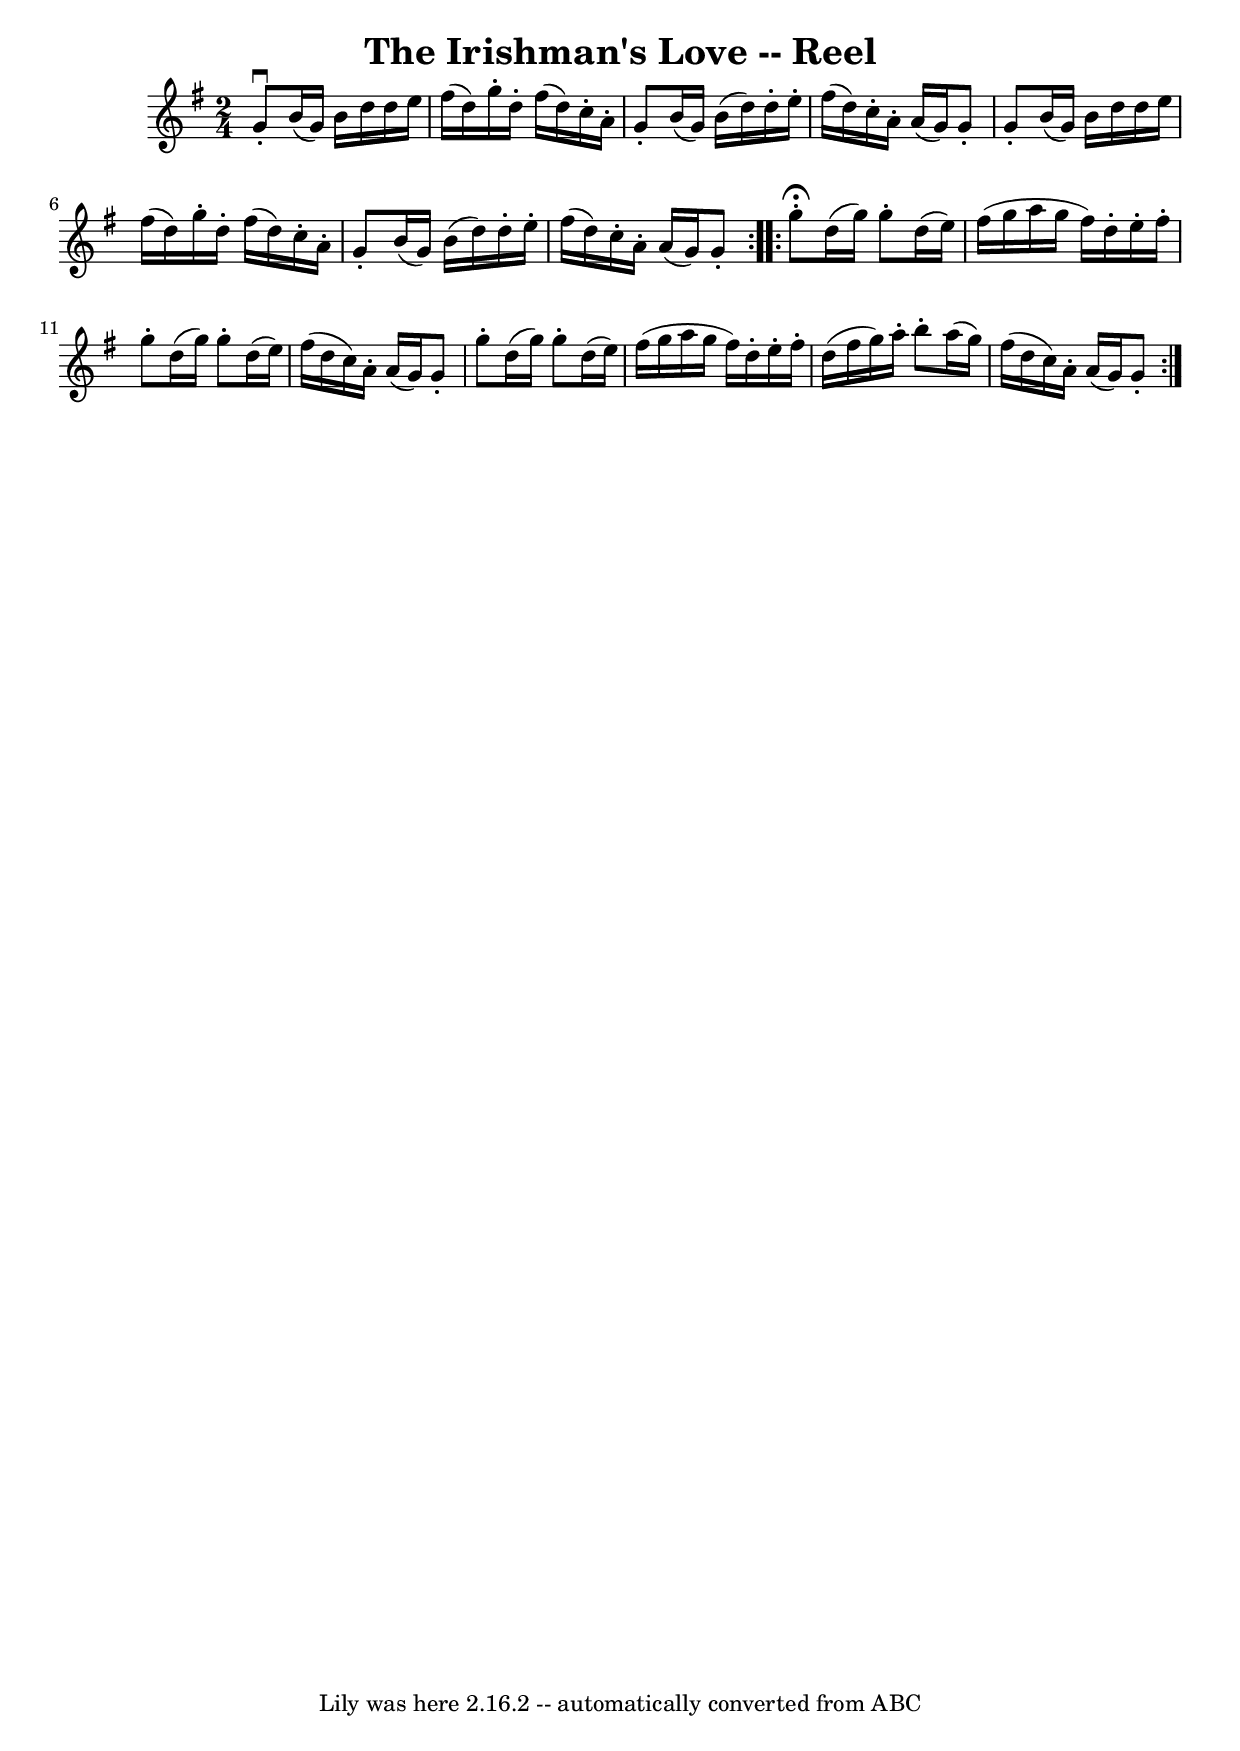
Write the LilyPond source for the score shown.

\version "2.16.2"
\include "Mammoth.ily"
\header {
  %% book = "Ryan's Mammoth Collection"
  crossRefNumber = "1"
  footnotes = "\\\\181"
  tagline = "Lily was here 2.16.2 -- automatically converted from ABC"
  title = "The Irishman's Love -- Reel"

}
voicedefault =  {



  \repeat volta 2 {

    \time 2/4 
    \key g \major
    g'8^\downbow-. b'16 (g'16) b'16 d''16   
    d''16 e''16    |
    fis''16 (d''16) g''16-. d''16-.   
    fis''16 (d''16) c''16-. a'16-.   |
    g'8-. b'16 (g'16) b'16 (d''16) d''16-. e''16-.   |
    fis''16 (d''16) c''16-. a'16-. a'16 (g'16) g'8-.   |
    g'8-.   
    b'16 (g'16) b'16 d''16 d''16 e''16    |
    fis''16 (
    d''16) g''16-. d''16-. fis''16 (d''16) c''16-. a'16-.    |
    g'8-. b'16 (g'16) b'16 (d''16) d''16-. e''16-.   |
    fis''16 (d''16) c''16-. a'16-. a'16 (g'16)  
    g'8-.   
  } 
  \repeat volta 2 {
    g''8^\fermata-. d''16 (g''16) g''8-. d''16 (e''16)   |
    fis''16 (g''16 a''16 g''16    
    fis''16) d''16-. e''16-. fis''16-.   |
    g''8-. d''16 (
    g''16) g''8-. d''16 (e''16)   |
    fis''16 (d''16    
    c''16) a'16-. a'16 (g'16) g'8-.   |
    g''8-. d''16 (g''16) g''8-. d''16 (e''16)   |
    fis''16 (g''16    
    a''16 g''16 fis''16) d''16-. e''16-. fis''16-.   |
    
    d''16 (fis''16 g''16) a''16-. b''8-. a''16 (g''16)    |
    fis''16 (d''16 c''16) a'16-. a'16 (g'16) g'8-.   
  }   

}

\score{
  <<

    \context Staff="default"
    {
      \voicedefault 
      
    }

  >>
  \layout {
    
  }
  \midi {
  }

}
